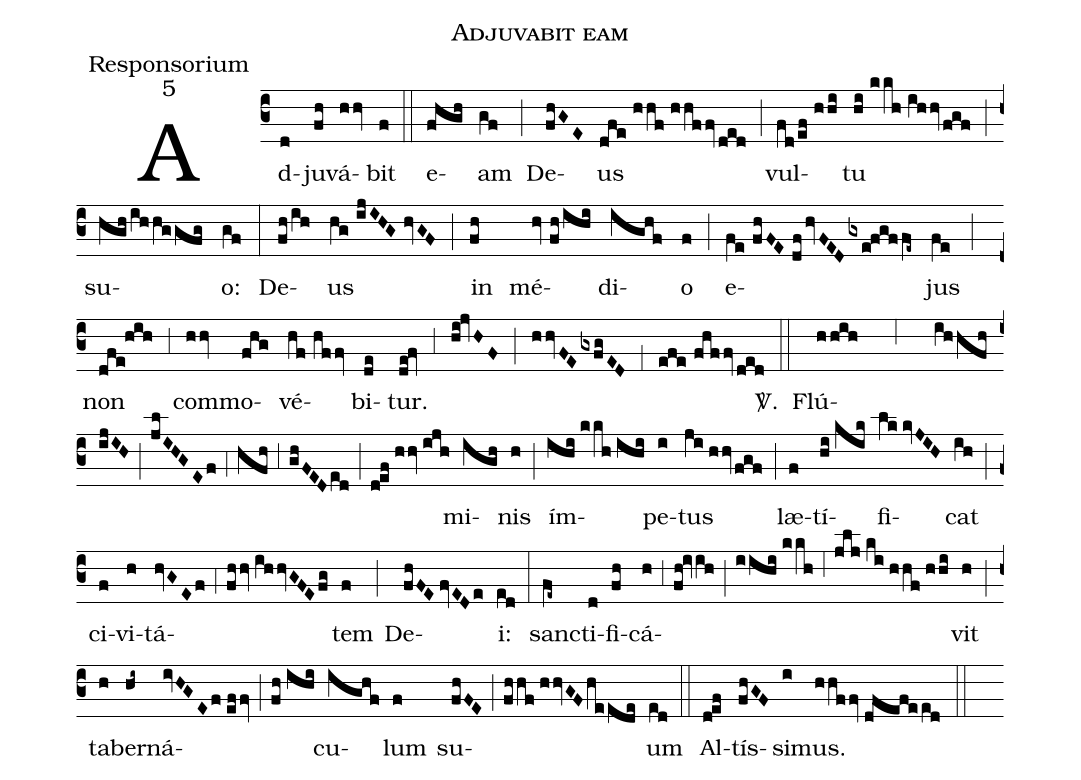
name:Adjuvabit eam;
office-part:Responsorium;
mode:5;
%%
(c3) Ad(d)ju(fh)vá(hhv)bit(f) (::) e(fhgh)am(gf) (;) De(fhGE)us(dfe//hhf//hhffv/ded) (;) vul(fd/ef//hhi)tu(hi//kkh//ihhv/fgf) (;) su(hgh/ihhggfg)o:(gf) (:) De(fh/ih)us(hg//ijIHG//hvGF) (;) in(fh) mé(hv//fh/ihi)di(ighf)o(f) (;) e(fe//fhFE//df/hvFED/gxe!fgffe~)jus(fe) (;) non(dfe!hih) (;3) com(hhv)mo(fhg)vé(hf//hffv)bi(de)tur.(de!fv) (;3) (hi!jvHF) (;) (hhvFE/gxfgED) (;1) (efe//fhffv/ded) <sp>V/</sp>.(::) Flú(hhih;6ihhfh//ijIH;jlIHGEf;4hfh;3ghFED/ed;d!ef//hhv//ijh)mi(igh)nis(h) (;) ím(ihi//kkh//ihi)pe(i)tus(ji//hhv/fgf) (;) læ(f)tí(hi//kik)fi(lk//kvJIH)cat(ih) (;) ci(f)vi(h)tá(hvGEf;4fhhv//ihhvGFE/fg)tem(f) (;) De(fhFE//fvEDe)i:(ed) (:) san(fe~)cti(d)fi(fh)cá(h;3fh!ivih;iihi//kkh;6jlj//ki//hhf//hhi)vit(h) (;) ta(h)ber(hi~)ná(ivHGEf//effv;fh//ihi)cu(ighf)lum(f) su(fhFE;fhhf//hhvGF/heede)um(ed) (::) Al(d!ef)tís(fhGF)si(i)mus.(hhffv//dfefeed) (::)
